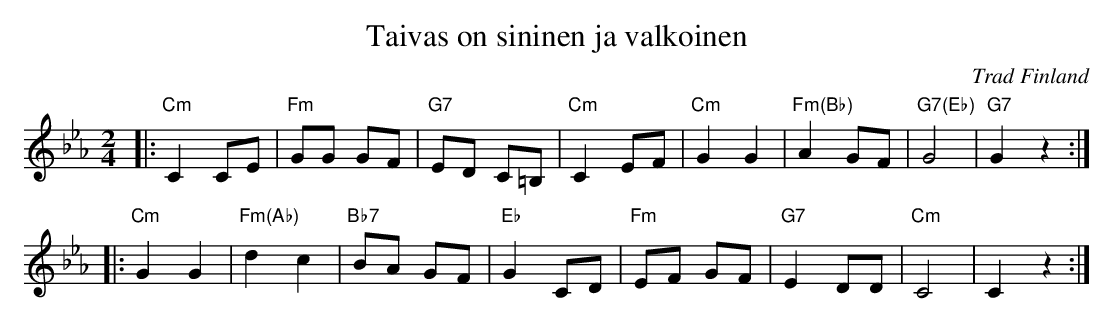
X:1
T: Taivas on sininen ja valkoinen
O: Trad Finland
M: 2/4
L: 1/8
K: Cm
|: "Cm"C2 CE | "Fm"GG GF | "G7"ED C=B, | "Cm"C2 EF \
|  "Cm"G2 G2 | "Fm(Bb)"A2 GF | "G7(Eb)"G4 | "G7"G2z2 :|
|: "Cm"G2 G2 | "Fm(Ab)"d2 c2 | "Bb7"BA GF | "Eb"G2 CD \
|  "Fm"EF GF | "G7"E2 DD | "Cm"C4 | C2 z2 :|
